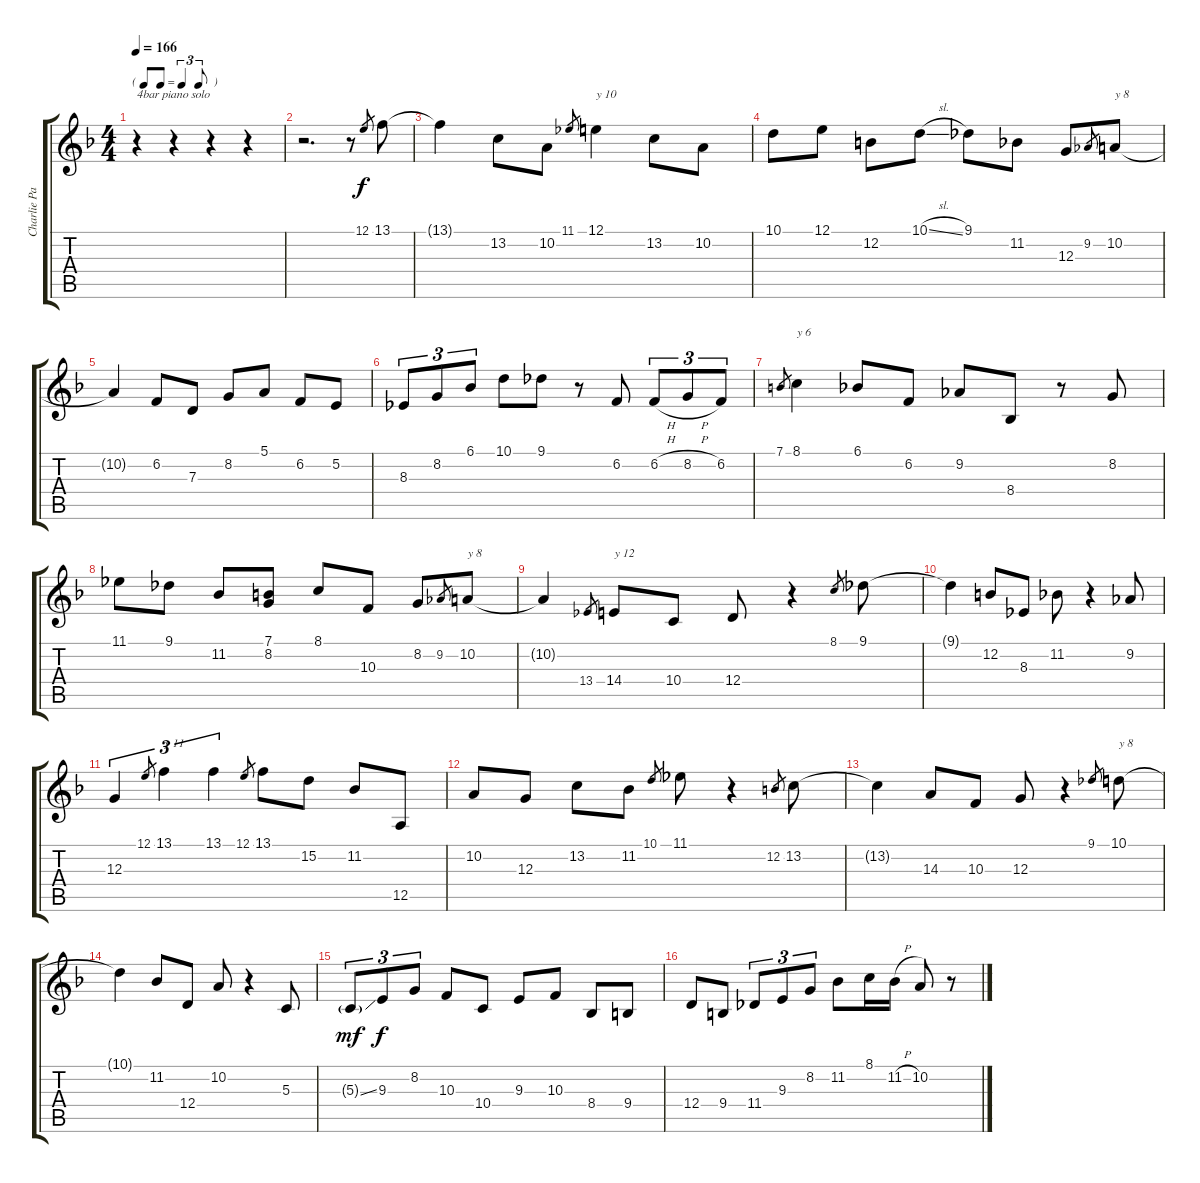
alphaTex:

\track ("Charlie Parker" "Charlie Pa") {instrument altosax}
\staff {score tabs}
\tuning (E4 B3 G3 D3 A2 E2) {hide}
\ts (4 4)
\tf triplet8th
\tempo 166
\clef g2
\ks f
r.4{txt "4bar piano solo" dy f instrument altosax} r.4 r.4 r.4 |
r.2{d} r.8 12.1.8{gr} 13.1.8 |
13.1{t}.4 13.2.8 10.2.8 11.1.8{gr} 12.1.4{txt "y 10"} 13.2.8 10.2.8 |
10.1.8 12.1.8 12.2.8 10.1{sl}.8 9.1.8 11.2.8 12.3.8 9.2.8{gr} 10.2.8{txt "y 8"} |
10.2{t}.4 6.2.8 7.3.8 8.2.8 5.1.8 6.2.8 5.2.8 |
8.3.8{tu (3 2)} 8.2.8{tu (3 2)} 6.1.8{tu (3 2)} 10.1.8 9.1.8 r.8 6.2.8 6.2{h}.8{tu (3 2)} 8.2{h}.8{tu (3 2)} 6.2.8{tu (3 2)} |
7.1.8{gr} 8.1.4{txt "y 6"} 6.1.8 6.2.8 9.2.8 8.4.8 r.8 8.2.8 |
11.1.8 9.1.8 11.2.8 (7.1 8.2).8 8.1.8 10.3.8 8.2.8 9.2.8{gr} 10.2.8{txt "y 8"} |
10.2{t}.4 13.4.8{gr} 14.4.8{txt "y 12"} 10.4.8 12.4.8 r.4 8.1.8{gr} 9.1.8 |
9.1{t}.4 12.2.8 8.3.8 11.2.8 r.4 9.2.8 |
12.3.4{tu (3 2)} 12.1.8{gr} 13.1.4{tu (3 2) txt "y 11"} 13.1.4{tu (3 2)} 12.1.8{gr} 13.1.8 15.2.8 11.2.8 12.5.8 |
10.2.8 12.3.8 13.2.8 11.2.8 10.1.8{gr} 11.1.8 r.4 12.2.8{gr} 13.2.8 |
13.2{t}.4 14.3.8 10.3.8 12.3.8 r.4 9.1.8{gr} 10.1.8{txt "y 8"} |
10.1{t}.4 11.2.8 12.4.8 10.2.8 r.4 5.3.8 |
5.3{ss g}.8{tu (3 2) dy mf} 9.3.8{tu (3 2) dy f} 8.2.8{tu (3 2)} 10.3.8 10.4.8 9.3.8 10.3.8 8.4.8 9.4.8 |
12.4.8 9.4.8 11.4.8{tu (3 2)} 9.3.8{tu (3 2)} 8.2.8{tu (3 2)} 11.2.8 8.1.16 11.2{h}.16 10.2.8 r.8
